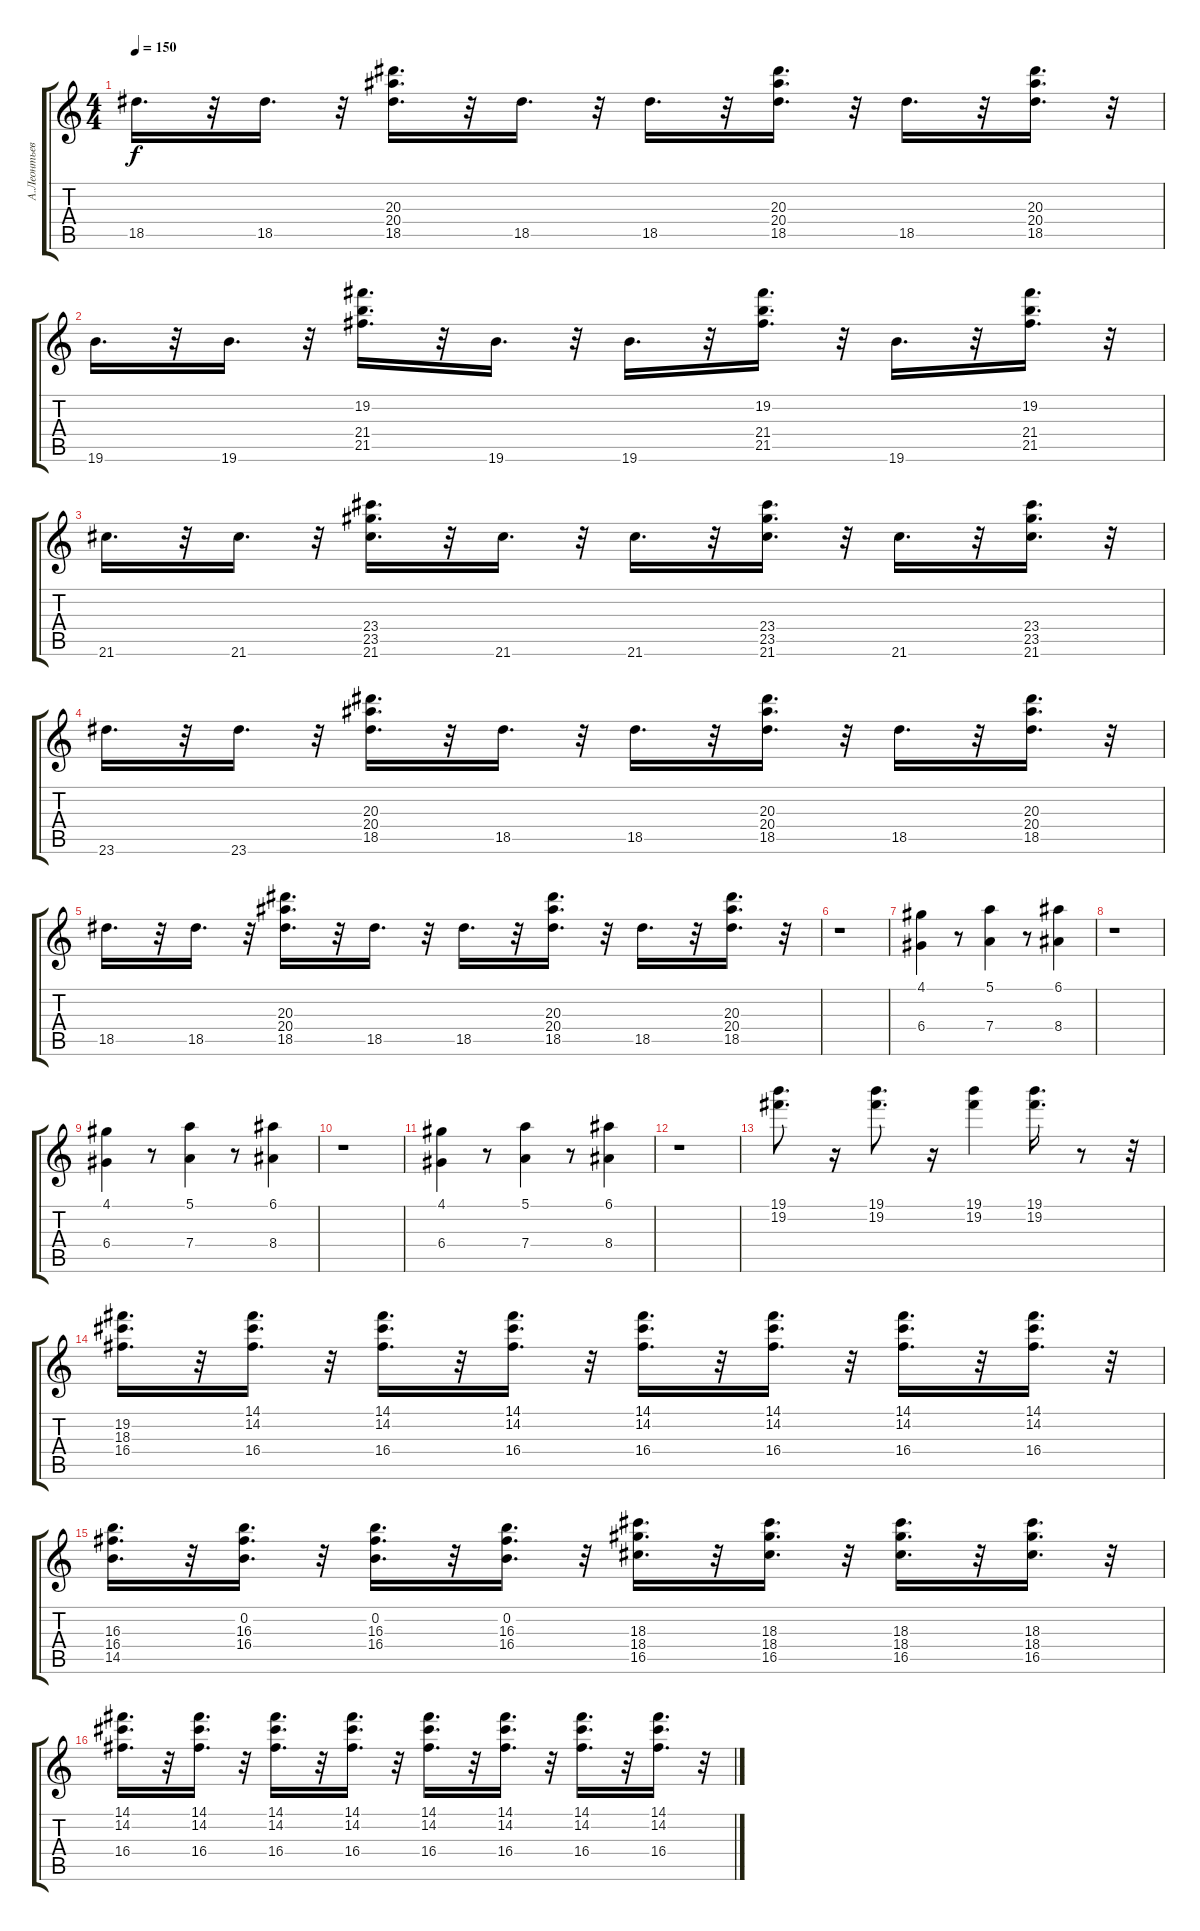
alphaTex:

\track ("А.Леонтьев" "А.Леонтьев") {instrument distortionguitar}
\staff {score tabs}
\tuning (E4 B3 G3 D3 A2 E2) {hide}
\ts (4 4)
\tempo 150
\clef g2
\ks c
18.5.16{d dy f} r.32 18.5.16{d} r.32 (20.3 20.4 18.5).16{d} r.32 18.5.16{d} r.32 18.5.16{d} r.32 (20.3 20.4 18.5).16{d} r.32 18.5.16{d} r.32 (20.3 20.4 18.5).16{d} r.32 |
19.6.16{d} r.32 19.6.16{d} r.32 (19.2 21.4 21.5).16{d} r.32 19.6.16{d} r.32 19.6.16{d} r.32 (19.2 21.4 21.5).16{d} r.32 19.6.16{d} r.32 (19.2 21.4 21.5).16{d} r.32 |
21.6.16{d} r.32 21.6.16{d} r.32 (23.4 23.5 21.6).16{d} r.32 21.6.16{d} r.32 21.6.16{d} r.32 (23.4 23.5 21.6).16{d} r.32 21.6.16{d} r.32 (23.4 23.5 21.6).16{d} r.32 |
23.6.16{d} r.32 23.6.16{d} r.32 (20.3 20.4 18.5).16{d} r.32 18.5.16{d} r.32 18.5.16{d} r.32 (20.3 20.4 18.5).16{d} r.32 18.5.16{d} r.32 (20.3 20.4 18.5).16{d} r.32 |
18.5.16{d} r.32 18.5.16{d} r.32 (20.3 20.4 18.5).16{d} r.32 18.5.16{d} r.32 18.5.16{d} r.32 (20.3 20.4 18.5).16{d} r.32 18.5.16{d} r.32 (20.3 20.4 18.5).16{d} r.32 |
r.1 |
(4.1 6.4).4 r.8 (5.1 7.4).4 r.8 (6.1 8.4).4 |
r.1 |
(4.1 6.4).4 r.8 (5.1 7.4).4 r.8 (6.1 8.4).4 |
r.1 |
(4.1 6.4).4 r.8 (5.1 7.4).4 r.8 (6.1 8.4).4 |
r.1 |
(19.1 19.2).8{d} r.16 (19.1 19.2).8{d} r.16 (19.1 19.2).4 (19.1 19.2).16{d} r.8 r.32 |
(19.2 18.3 16.4).16{d} r.32 (14.1 14.2 16.4).16{d} r.32 (14.1 14.2 16.4).16{d} r.32 (14.1 14.2 16.4).16{d} r.32 (14.1 14.2 16.4).16{d} r.32 (14.1 14.2 16.4).16{d} r.32 (14.1 14.2 16.4).16{d} r.32 (14.1 14.2 16.4).16{d} r.32 |
(16.3 16.4 14.5).16{d} r.32 (0.2 16.3 16.4).16{d} r.32 (0.2 16.3 16.4).16{d} r.32 (0.2 16.3 16.4).16{d} r.32 (18.3 18.4 16.5).16{d} r.32 (18.3 18.4 16.5).16{d} r.32 (18.3 18.4 16.5).16{d} r.32 (18.3 18.4 16.5).16{d} r.32 |
(14.1 14.2 16.4).16{d} r.32 (14.1 14.2 16.4).16{d} r.32 (14.1 14.2 16.4).16{d} r.32 (14.1 14.2 16.4).16{d} r.32 (14.1 14.2 16.4).16{d} r.32 (14.1 14.2 16.4).16{d} r.32 (14.1 14.2 16.4).16{d} r.32 (14.1 14.2 16.4).16{d} r.32
